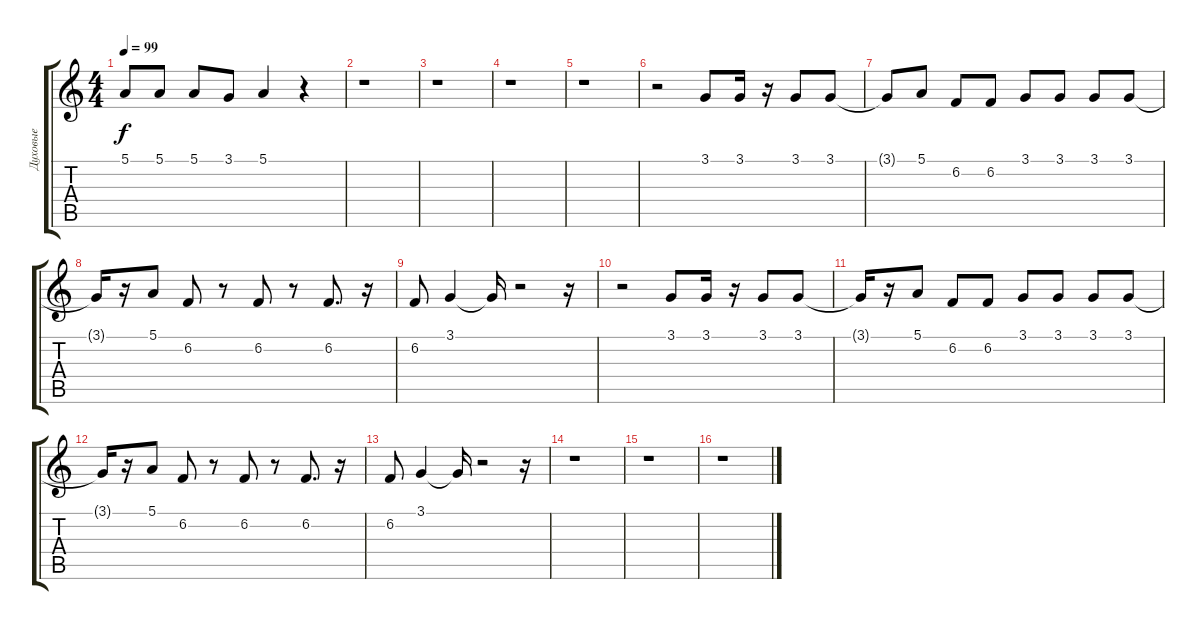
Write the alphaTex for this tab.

\track ("Духовые" "Духовые") {instrument bassoon}
\staff {score tabs}
\tuning (E4 B3 G3 D3 A2 E2) {hide}
\ts (4 4)
\tempo 99
\clef g2
\ks c
5.1.8{dy f} 5.1.8 5.1.8 3.1.8 5.1.4 r.4 |
r.1 |
r.1 |
r.1 |
r.1 |
r.2 3.1.8 3.1.16 r.16 3.1.8 3.1.8 |
3.1{t}.8 5.1.8 6.2.8 6.2.8 3.1.8 3.1.8 3.1.8 3.1.8 |
3.1{t}.16 r.16 5.1.8 6.2.8 r.8 6.2.8 r.8 6.2.8{d} r.16 |
6.2.8 3.1.4 3.1{t}.16 r.2 r.16 |
r.2 3.1.8 3.1.16 r.16 3.1.8 3.1.8 |
3.1{t}.16 r.16 5.1.8 6.2.8 6.2.8 3.1.8 3.1.8 3.1.8 3.1.8 |
3.1{t}.16 r.16 5.1.8 6.2.8 r.8 6.2.8 r.8 6.2.8{d} r.16 |
6.2.8 3.1.4 3.1{t}.16 r.2 r.16 |
r.1 |
r.1 |
r.1
